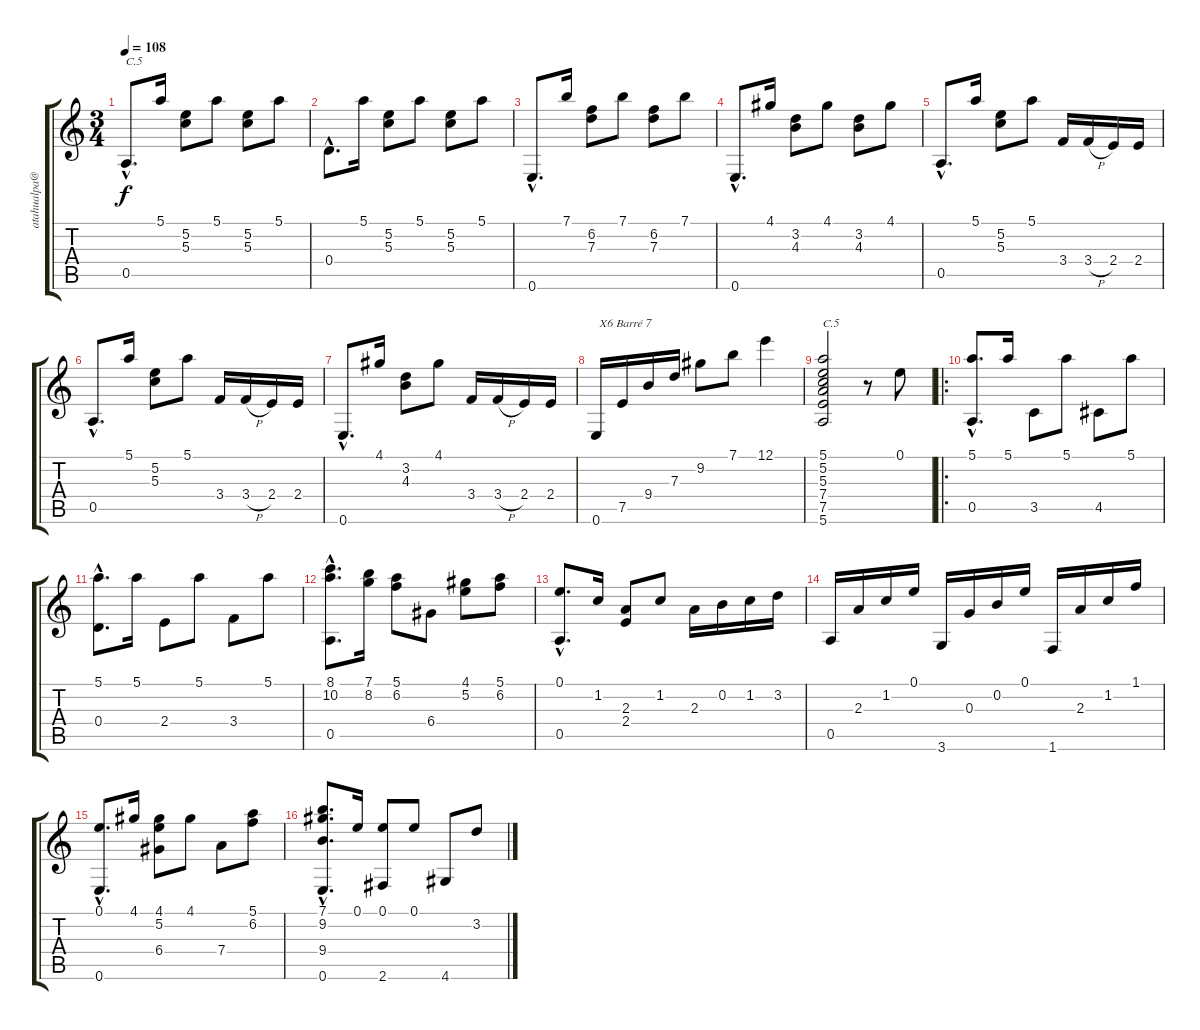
\track ("" "atahualpa@") {instrument acousticguitarnylon}
\staff {score tabs}
\tuning (E4 B3 G3 D3 A2 E2) {hide}
\ts (3 4)
\tempo 108
\clef g2
\ks c
0.5{hac}.8{d txt "C.5" dy f instrument acousticguitarnylon} 5.1.16 (5.2 5.3).8 5.1.8 (5.2 5.3).8 5.1.8 |
0.4{hac}.8{d} 5.1.16 (5.2 5.3).8 5.1.8 (5.2 5.3).8 5.1.8 |
0.6{hac}.8{d} 7.1.16 (6.2 7.3).8 7.1.8 (6.2 7.3).8 7.1.8 |
0.6{hac}.8{d} 4.1.16 (3.2 4.3).8 4.1.8 (3.2 4.3).8 4.1.8 |
0.5{hac}.8{d} 5.1.16 (5.2 5.3).8 5.1.8 3.4.16 3.4{h}.16 2.4.16 2.4.16 |
0.5{hac}.8{d} 5.1.16 (5.2 5.3).8 5.1.8 3.4.16 3.4{h}.16 2.4.16 2.4.16 |
0.6{hac}.8{d} 4.1.16 (3.2 4.3).8 4.1.8 3.4.16 3.4{h}.16 2.4.16 2.4.16 |
0.6.16{txt " X6 Barré 7"} 7.5.16 9.4.16 7.3.16 9.2.8 7.1.8 12.1.4 |
(5.1 5.2 5.3 7.4 7.5 5.6).2{txt "C.5"} r.8 0.1.8 |
\ro
(5.1{hac} 0.5{hac}).8{d} 5.1.16 3.5.8 5.1.8 4.5.8 5.1.8 |
(5.1{hac} 0.4{hac}).8{d} 5.1.16 2.4.8 5.1.8 3.4.8 5.1.8 |
(8.1{hac} 10.2{hac} 0.5{hac}).8{d} (7.1 8.2).16 (5.1 6.2).8 6.4.8 (4.1 5.2).8 (5.1 6.2).8 |
(0.1{hac} 0.5{hac}).8{d} 1.2.16 (2.3 2.4).8 1.2.8 2.3.16 0.2.16 1.2.16 3.2.16 |
0.5.16 2.3.16 1.2.16 0.1.16 3.6.16 0.3.16 0.2.16 0.1.16 1.6.16 2.3.16 1.2.16 1.1.16 |
(0.1{hac} 0.6{hac}).8{d} 4.1.16 (4.1 5.2 6.4).8 4.1.8 7.4.8 (5.1 6.2).8 |
(7.1{hac} 9.2{hac} 9.4{hac} 0.6{hac}).8{d} 0.1.16 (0.1 2.6).8 0.1.8 4.6.8 3.2.8
